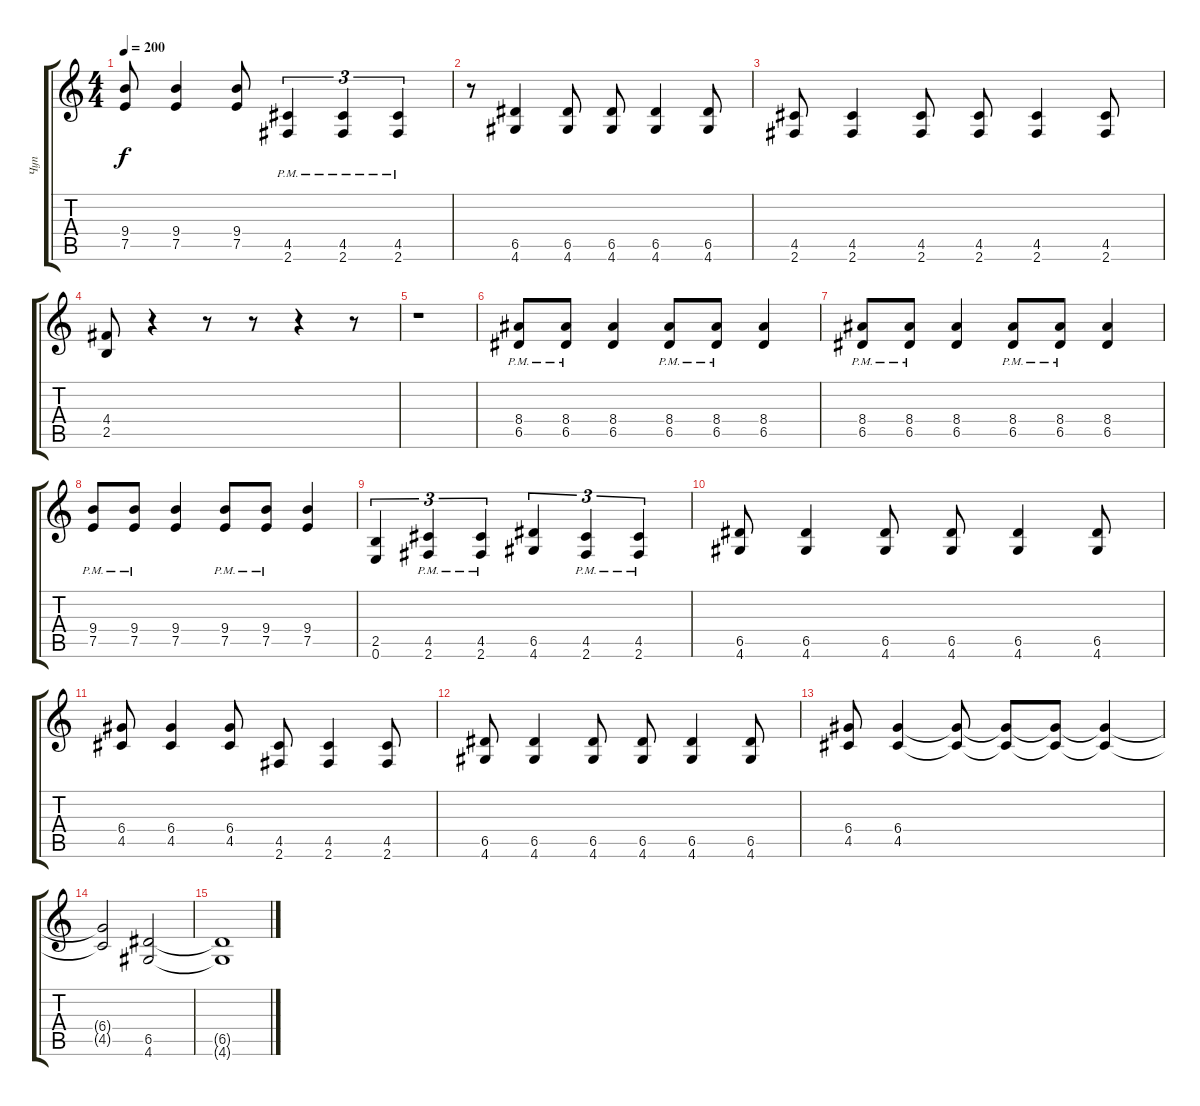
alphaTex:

\track ("Чуп" "Чуп") {instrument overdrivenguitar}
\staff {score tabs}
\tuning (E4 B3 G3 D3 A2 E2) {hide}
\ts (4 4)
\tempo 200
\clef g2
\ks c
(9.4 7.5).8{dy f} (9.4 7.5).4 (9.4 7.5).8 (4.5{pm} 2.6{pm}).4{tu (3 2)} (4.5{pm} 2.6{pm}).4{tu (3 2)} (4.5{pm} 2.6{pm}).4{tu (3 2)} |
r.8 (6.5 4.6).4 (6.5 4.6).8 (6.5 4.6).8 (6.5 4.6).4 (6.5 4.6).8 |
(4.5 2.6).8 (4.5 2.6).4 (4.5 2.6).8 (4.5 2.6).8 (4.5 2.6).4 (4.5 2.6).8 |
(4.4 2.5).8 r.4 r.8 r.8 r.4 r.8 |
r.1 |
(8.4{pm} 6.5{pm}).8 (8.4{pm} 6.5{pm}).8 (8.4 6.5).4 (8.4{pm} 6.5{pm}).8 (8.4{pm} 6.5{pm}).8 (8.4 6.5).4 |
(8.4{pm} 6.5{pm}).8 (8.4{pm} 6.5{pm}).8 (8.4 6.5).4 (8.4{pm} 6.5{pm}).8 (8.4{pm} 6.5{pm}).8 (8.4 6.5).4 |
(9.4{pm} 7.5{pm}).8 (9.4{pm} 7.5{pm}).8 (9.4 7.5).4 (9.4{pm} 7.5{pm}).8 (9.4{pm} 7.5{pm}).8 (9.4 7.5).4 |
(2.5 0.6).4{tu (3 2)} (4.5{pm} 2.6{pm}).4{tu (3 2)} (4.5{pm} 2.6{pm}).4{tu (3 2)} (6.5 4.6).4{tu (3 2)} (4.5{pm} 2.6{pm}).4{tu (3 2)} (4.5{pm} 2.6{pm}).4{tu (3 2)} |
(6.5 4.6).8 (6.5 4.6).4 (6.5 4.6).8 (6.5 4.6).8 (6.5 4.6).4 (6.5 4.6).8 |
(6.4 4.5).8 (6.4 4.5).4 (6.4 4.5).8 (4.5 2.6).8 (4.5 2.6).4 (4.5 2.6).8 |
(6.5 4.6).8 (6.5 4.6).4 (6.5 4.6).8 (6.5 4.6).8 (6.5 4.6).4 (6.5 4.6).8 |
(6.4 4.5).8 (6.4 4.5).4 (6.4{t} 4.5{t}).8 (6.4{t} 4.5{t}).8 (6.4{t} 4.5{t}).8 (6.4{t} 4.5{t}).4 |
(6.4{t} 4.5{t}).2 (6.5 4.6).2 |
(6.5{t} 4.6{t}).1
